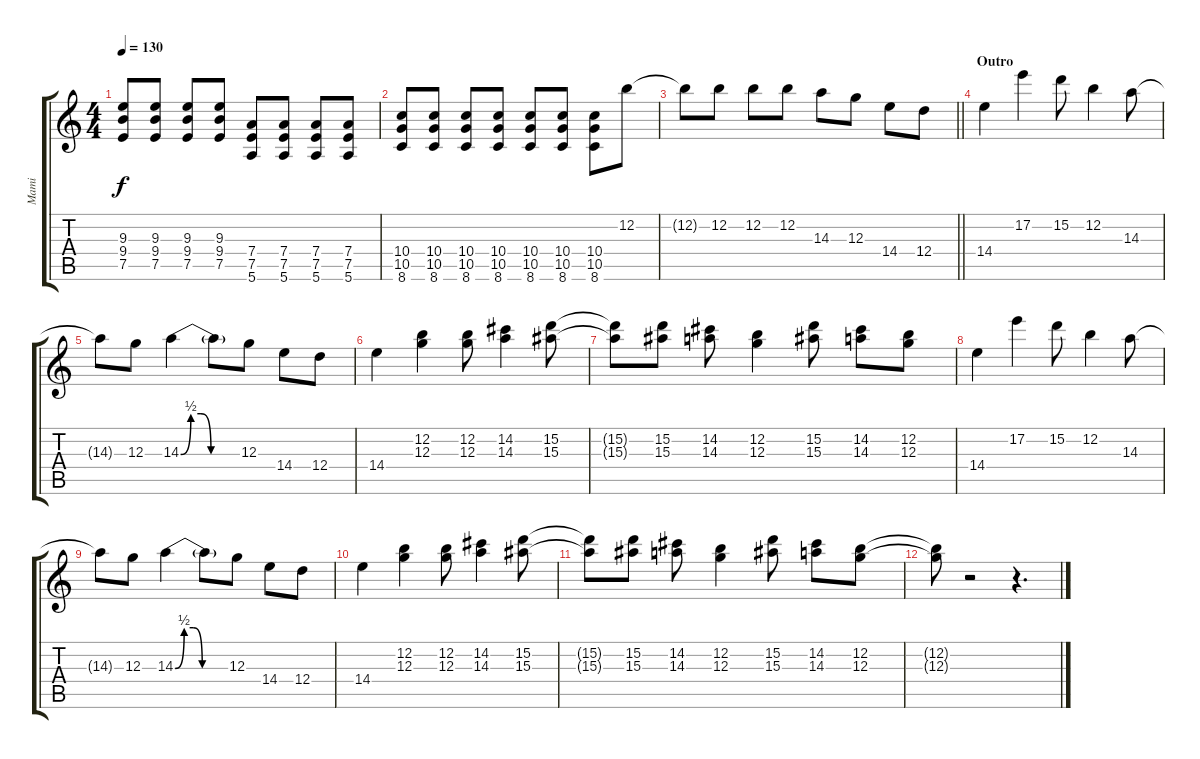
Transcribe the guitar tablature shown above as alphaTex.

\track ("Mami" "Mami") {instrument distortionguitar}
\staff {score tabs}
\tuning (E4 B3 G3 D3 A2 E2) {hide}
\ts (4 4)
\tempo 130
\clef g2
\ks c
(9.3 9.4 7.5).8{dy f} (9.3 9.4 7.5).8 (9.3 9.4 7.5).8 (9.3 9.4 7.5).8 (7.4 7.5 5.6).8 (7.4 7.5 5.6).8 (7.4 7.5 5.6).8 (7.4 7.5 5.6).8 |
(10.4 10.5 8.6).8 (10.4 10.5 8.6).8 (10.4 10.5 8.6).8 (10.4 10.5 8.6).8 (10.4 10.5 8.6).8 (10.4 10.5 8.6).8 (10.4 10.5 8.6).8 12.2.8 |
\barLineRight lightlight
12.2{t}.8 12.2.8 12.2.8 12.2.8 14.3.8 12.3.8 14.4.8 12.4.8 |
\section ("" "Outro")
14.4.4 17.2.4 15.2.8 12.2.4 14.3.8 |
14.3{t}.8 12.3.8 14.3{be (custom 0 0 10 2 20 2 30 0 60 0)}.4 14.3{t}.8 12.3.8 14.4.8 12.4.8 |
14.4.4 (12.2 12.3).4 (12.2 12.3).8 (14.2 14.3).4 (15.2 15.3).8 |
(15.2{t} 15.3{t}).8 (15.2 15.3).8 (14.2 14.3).8 (12.2 12.3).4 (15.2 15.3).8 (14.2 14.3).8 (12.2 12.3).8 |
14.4.4 17.2.4 15.2.8 12.2.4 14.3.8 |
14.3{t}.8 12.3.8 14.3{be (custom 0 0 10 2 20 2 30 0 60 0)}.4 14.3{t}.8 12.3.8 14.4.8 12.4.8 |
14.4.4 (12.2 12.3).4 (12.2 12.3).8 (14.2 14.3).4 (15.2 15.3).8 |
(15.2{t} 15.3{t}).8 (15.2 15.3).8 (14.2 14.3).8 (12.2 12.3).4 (15.2 15.3).8 (14.2 14.3).8 (12.2 12.3).8 |
(12.2{t} 12.3{t}).8 r.2 r.4{d}
